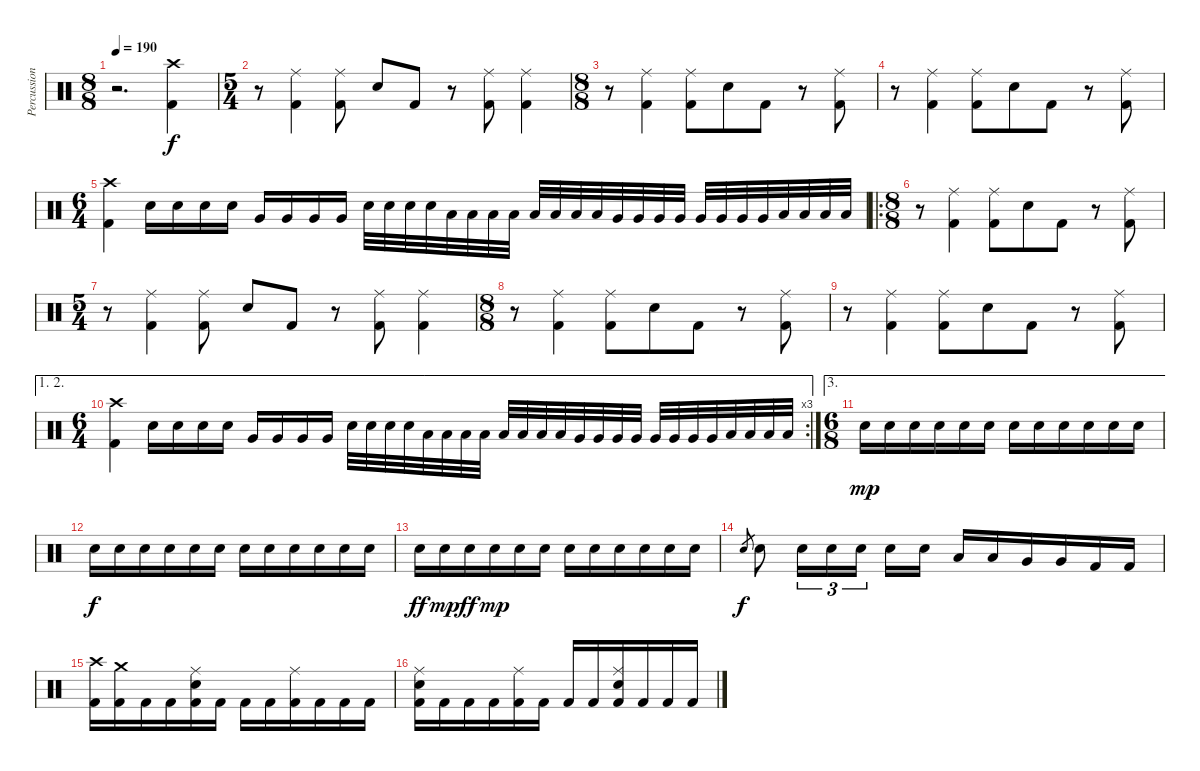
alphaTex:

\track ("Percussion" "Percussion") {instrument percussion}
\staff {score}
\articulation defaults
\ts (8 8)
\tempo 190
\clef neutral
\ks c
r.2{d dy f} ("Crash high (hit)" "Kick (hit) 2").4 |
\ts (5 4)
r.8 ("Ride (middle)" "Kick (hit) 2").4 ("Ride (middle)" "Kick (hit) 2").8 "Electric Snare (hit)".8 "Kick (hit) 2".8 r.8 ("Ride (middle)" "Kick (hit) 2").8 ("Ride (middle)" "Kick (hit) 2").4 |
\ts (8 8)
r.8 ("Ride (middle)" "Kick (hit) 2").4 ("Ride (middle)" "Kick (hit) 2").8 "Electric Snare (hit)".8 "Kick (hit) 2".8 r.8 ("Ride (middle)" "Kick (hit) 2").8 |
r.8 ("Ride (middle)" "Kick (hit) 2").4 ("Ride (middle)" "Kick (hit) 2").8 "Electric Snare (hit)".8 "Kick (hit) 2".8 r.8 ("Ride (middle)" "Kick (hit) 2").8 |
\ts (6 4)
("Crash high (hit)" "Kick (hit) 2").4 "Electric Snare (hit)".16 "Electric Snare (hit)".16 "Electric Snare (hit)".16 "Electric Snare (hit)".16 "Very Low Tom (hit)".16 "Very Low Tom (hit)".16 "Very Low Tom (hit)".16 "Very Low Tom (hit)".16 "Electric Snare (hit)".32 "Electric Snare (hit)".32 "Electric Snare (hit)".32 "Electric Snare (hit)".32 "Low Tom (hit)".32 "Low Tom (hit)".32 "Low Tom (hit)".32 "Low Tom (hit)".32 "Low Tom (hit)".32 "Low Tom (hit)".32 "Low Tom (hit)".32 "Low Tom (hit)".32 "Very Low Tom (hit)".32 "Very Low Tom (hit)".32 "Very Low Tom (hit)".32 "Very Low Tom (hit)".32 "Very Low Tom (hit)".32 "Very Low Tom (hit)".32 "Very Low Tom (hit)".32 "Very Low Tom (hit)".32 "Low Floor Tom (hit)".32 "Low Floor Tom (hit)".32 "Low Floor Tom (hit)".32 "Low Floor Tom (hit)".32 |
\ro
\ts (8 8)
r.8 ("Ride (middle)" "Kick (hit) 2").4 ("Ride (middle)" "Kick (hit) 2").8 "Electric Snare (hit)".8 "Kick (hit) 2".8 r.8 ("Ride (middle)" "Kick (hit) 2").8 |
\ts (5 4)
r.8 ("Ride (middle)" "Kick (hit) 2").4 ("Ride (middle)" "Kick (hit) 2").8 "Electric Snare (hit)".8 "Kick (hit) 2".8 r.8 ("Ride (middle)" "Kick (hit) 2").8 ("Ride (middle)" "Kick (hit) 2").4 |
\ts (8 8)
r.8 ("Ride (middle)" "Kick (hit) 2").4 ("Ride (middle)" "Kick (hit) 2").8 "Electric Snare (hit)".8 "Kick (hit) 2".8 r.8 ("Ride (middle)" "Kick (hit) 2").8 |
r.8 ("Ride (middle)" "Kick (hit) 2").4 ("Ride (middle)" "Kick (hit) 2").8 "Electric Snare (hit)".8 "Kick (hit) 2".8 r.8 ("Ride (middle)" "Kick (hit) 2").8 |
\ae (1 2)
\rc 3
\ts (6 4)
("Crash high (hit)" "Kick (hit) 2").4 "Electric Snare (hit)".16 "Electric Snare (hit)".16 "Electric Snare (hit)".16 "Electric Snare (hit)".16 "Very Low Tom (hit)".16 "Very Low Tom (hit)".16 "Very Low Tom (hit)".16 "Very Low Tom (hit)".16 "Electric Snare (hit)".32 "Electric Snare (hit)".32 "Electric Snare (hit)".32 "Electric Snare (hit)".32 "Low Tom (hit)".32 "Low Tom (hit)".32 "Low Tom (hit)".32 "Low Tom (hit)".32 "Low Tom (hit)".32 "Low Tom (hit)".32 "Low Tom (hit)".32 "Low Tom (hit)".32 "Very Low Tom (hit)".32 "Very Low Tom (hit)".32 "Very Low Tom (hit)".32 "Very Low Tom (hit)".32 "Very Low Tom (hit)".32 "Very Low Tom (hit)".32 "Very Low Tom (hit)".32 "Very Low Tom (hit)".32 "Low Floor Tom (hit)".32 "Low Floor Tom (hit)".32 "Low Floor Tom (hit)".32 "Low Floor Tom (hit)".32 |
\ae 3
\ts (6 8)
"Snare (hit) 2".16{dy mp} "Snare (hit) 2".16 "Snare (hit) 2".16 "Snare (hit) 2".16 "Snare (hit) 2".16 "Snare (hit) 2".16 "Snare (hit) 2".16 "Snare (hit) 2".16 "Snare (hit) 2".16 "Snare (hit) 2".16 "Snare (hit) 2".16 "Snare (hit) 2".16 |
"Snare (hit) 2".16{dy f} "Snare (hit) 2".16 "Snare (hit) 2".16 "Snare (hit) 2".16 "Snare (hit) 2".16 "Snare (hit) 2".16 "Snare (hit) 2".16 "Snare (hit) 2".16 "Snare (hit) 2".16 "Snare (hit) 2".16 "Snare (hit) 2".16 "Snare (hit) 2".16 |
"Snare (hit) 2".16{dy ff} "Snare (hit) 2".16{dy mp} "Snare (hit) 2".16{dy ff} "Snare (hit) 2".16{dy mp} "Snare (hit) 2".16 "Snare (hit) 2".16 "Snare (hit) 2".16 "Snare (hit) 2".16 "Snare (hit) 2".16 "Snare (hit) 2".16 "Snare (hit) 2".16 "Snare (hit) 2".16 |
"Snare (hit) 2".8{gr dy f} "Snare (hit) 2".8 "Snare (hit) 2".16{tu (3 2)} "Snare (hit) 2".16{tu (3 2)} "Snare (hit) 2".16{tu (3 2)} "Snare (hit) 2".16 "Snare (hit) 2".16 "Low Tom (hit)".16 "Low Tom (hit)".16 "Very Low Tom (hit)".16 "Very Low Tom (hit)".16 "Kick (hit) 2".16 "Kick (hit) 2".16 |
("Crash high (hit)" "Kick (hit) 2").16 ("Crash medium (hit)" "Kick (hit) 2").16 "Kick (hit) 2".16 "Kick (hit) 2".16 ("Ride (middle)" "Electric Snare (hit)" "Kick (hit) 2").16 "Kick (hit) 2".16 "Kick (hit) 2".16 "Kick (hit) 2".16 ("Ride (middle)" "Kick (hit) 2").16 "Kick (hit) 2".16 "Kick (hit) 2".16 "Kick (hit) 2".16 |
("Ride (middle)" "Electric Snare (hit)" "Kick (hit) 2").16 "Kick (hit) 2".16 "Kick (hit) 2".16 "Kick (hit) 2".16 ("Ride (middle)" "Kick (hit) 2").16 "Kick (hit) 2".16 "Kick (hit) 2".16 "Kick (hit) 2".16 ("Ride (middle)" "Electric Snare (hit)" "Kick (hit) 2").16 "Kick (hit) 2".16 "Kick (hit) 2".16 "Kick (hit) 2".16
